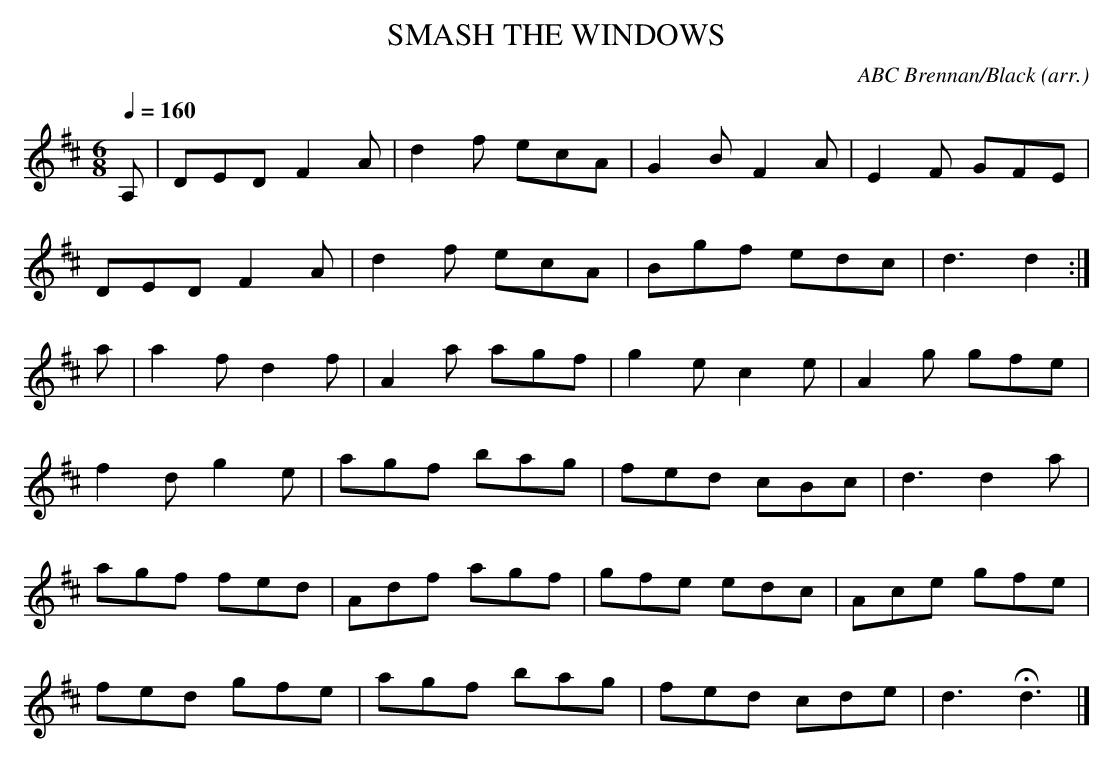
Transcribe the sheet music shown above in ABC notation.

X:1
T:SMASH THE WINDOWS
C:ABC Brennan/Black (arr.)
Q:1/4=160
M:6/8
L:1/8
K:D
A,|DED F2A|d2f ecA|G2B F2A|E2F GFE|
DED F2A|d2f ecA|Bgf edc|d3d2:|
a|a2f d2f|A2a agf|g2e c2e|A2g gfe|
f2d g2e|agf bag|fed cBc|d3d2a|
agf fed|Adf agf|gfe edc|Ace gfe|
fed gfe|agf bag|fed cde|d3Hd3|]
